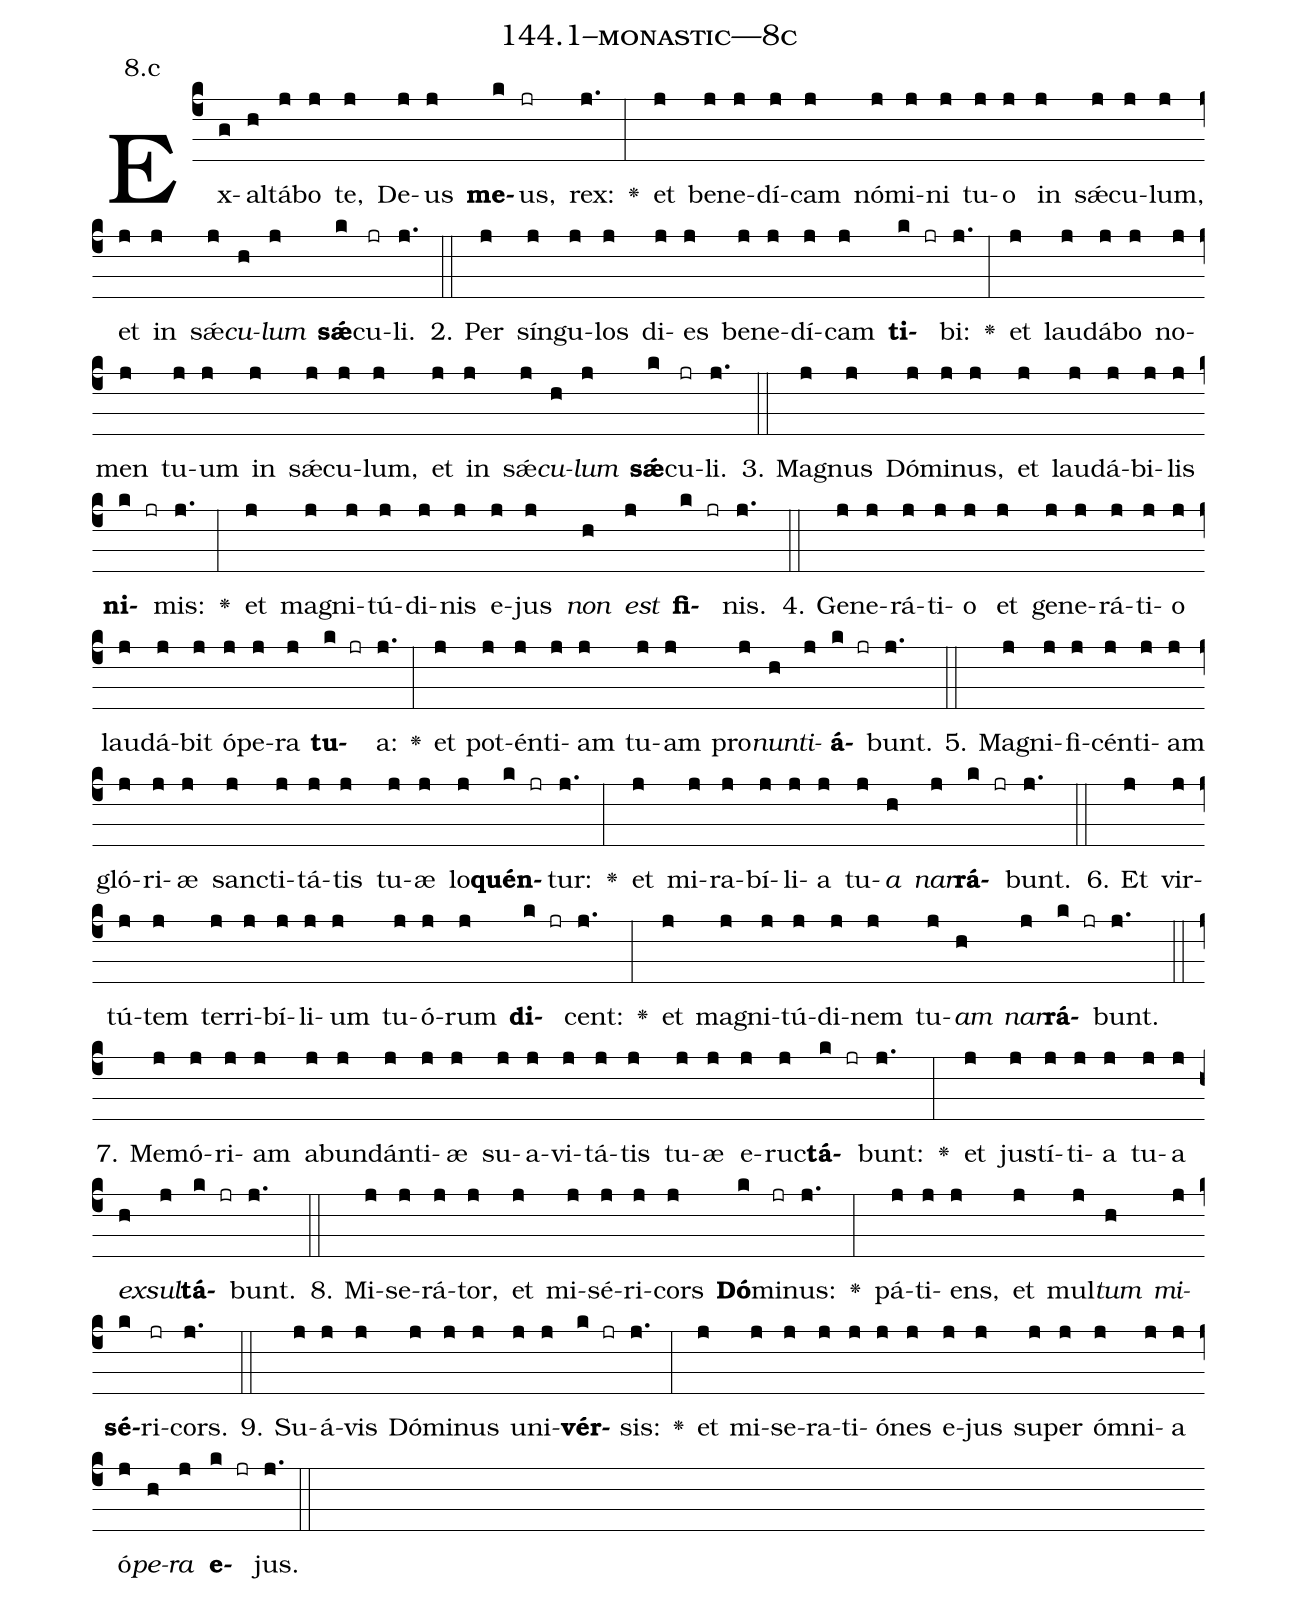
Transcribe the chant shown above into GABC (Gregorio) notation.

name: 144.1--monastic---8c;
annotation: 8.c;
%%
(c4)Ex(g)al(h)tá(j)bo(j) te,(j) De(j)us(j) <b>me</b>(k)us,(jr) rex:(j.) <v>\greheightstar</v>(:) et(j) be(j)ne(j)dí(j)cam(j) nó(j)mi(j)ni(j) tu(j)o(j) in(j) sǽ(j)cu(j)lum,(j) et(j) in(j) sǽ(j)<i>cu</i>(h)<i>lum</i>(j) <b>sǽ</b>(k)cu(jr)li.(j.) (::)
2. Per(j) sín(j)gu(j)los(j) di(j)es(j) be(j)ne(j)dí(j)cam(j) <b>ti</b>(k jr)bi:(j.) <v>\greheightstar</v>(:) et(j) lau(j)dá(j)bo(j) no(j)men(j) tu(j)um(j) in(j) sǽ(j)cu(j)lum,(j) et(j) in(j) sǽ(j)<i>cu</i>(h)<i>lum</i>(j) <b>sǽ</b>(k)cu(jr)li.(j.) (::)
3. Ma(j)gnus(j) Dó(j)mi(j)nus,(j) et(j) lau(j)dá(j)bi(j)lis(j) <b>ni</b>(k jr)mis:(j.) <v>\greheightstar</v>(:) et(j) ma(j)gni(j)tú(j)di(j)nis(j) e(j)jus(j) <i>non</i>(h) <i>est</i>(j) <b>fi</b>(k jr)nis.(j.) (::)
4. Ge(j)ne(j)rá(j)ti(j)o(j) et(j) ge(j)ne(j)rá(j)ti(j)o(j) lau(j)dá(j)bit(j) ó(j)pe(j)ra(j) <b>tu</b>(k jr)a:(j.) <v>\greheightstar</v>(:) et(j) pot(j)én(j)ti(j)am(j) tu(j)am(j) pro(j)<i>nun</i>(h)<i>ti</i>(j)<b>á</b>(k jr)bunt.(j.) (::)
5. Ma(j)gni(j)fi(j)cén(j)ti(j)am(j) gló(j)ri(j)æ(j) sanc(j)ti(j)tá(j)tis(j) tu(j)æ(j) lo(j)<b>quén</b>(k jr)tur:(j.) <v>\greheightstar</v>(:) et(j) mi(j)ra(j)bí(j)li(j)a(j) tu(j)<i>a</i>(h) <i>nar</i>(j)<b>rá</b>(k jr)bunt.(j.) (::)
6. Et(j) vir(j)tú(j)tem(j) ter(j)ri(j)bí(j)li(j)um(j) tu(j)ó(j)rum(j) <b>di</b>(k jr)cent:(j.) <v>\greheightstar</v>(:) et(j) ma(j)gni(j)tú(j)di(j)nem(j) tu(j)<i>am</i>(h) <i>nar</i>(j)<b>rá</b>(k jr)bunt.(j.) (::)
7. Me(j)mó(j)ri(j)am(j) ab(j)un(j)dán(j)ti(j)æ(j) su(j)a(j)vi(j)tá(j)tis(j) tu(j)æ(j) e(j)ruc(j)<b>tá</b>(k jr)bunt:(j.) <v>\greheightstar</v>(:) et(j) jus(j)tí(j)ti(j)a(j) tu(j)a(j) <i>ex</i>(h)<i>sul</i>(j)<b>tá</b>(k jr)bunt.(j.) (::)
8. Mi(j)se(j)rá(j)tor,(j) et(j) mi(j)sé(j)ri(j)cors(j) <b>Dó</b>(k)mi(jr)nus:(j.) <v>\greheightstar</v>(:) pá(j)ti(j)ens,(j) et(j) mul(j)<i>tum</i>(h) <i>mi</i>(j)<b>sé</b>(k)ri(jr)cors.(j.) (::)
9. Su(j)á(j)vis(j) Dó(j)mi(j)nus(j) u(j)ni(j)<b>vér</b>(k jr)sis:(j.) <v>\greheightstar</v>(:) et(j) mi(j)se(j)ra(j)ti(j)ó(j)nes(j) e(j)jus(j) su(j)per(j) óm(j)ni(j)a(j) ó(j)<i>pe</i>(h)<i>ra</i>(j) <b>e</b>(k jr)jus.(j.) (::)
